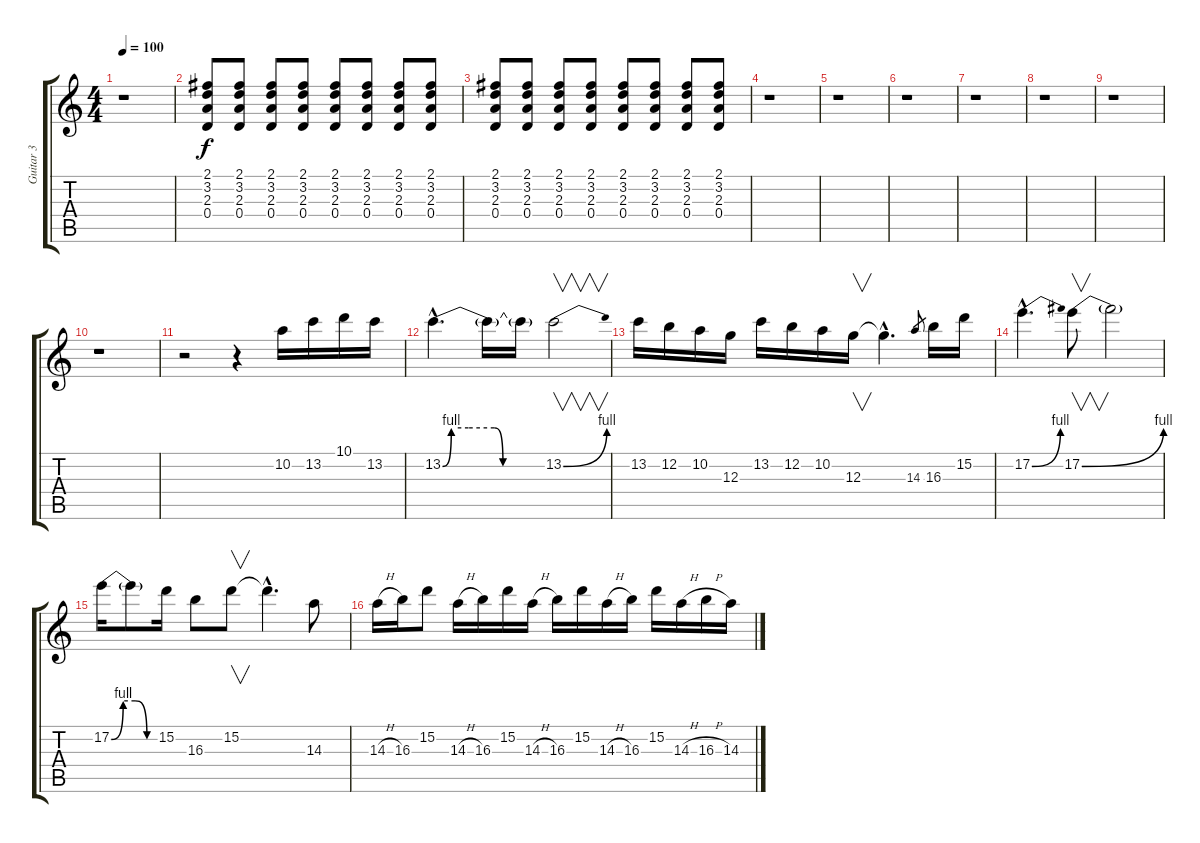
\track ("Guitar 3" "Guitar 3") {instrument distortionguitar}
\staff {score tabs}
\tuning (E4 B3 G3 D3 A2 E2) {hide}
\ts (4 4)
\tempo 100
\clef g2
\ks c
r.1{dy f} |
(2.1 3.2 2.3 0.4).8 (2.1 3.2 2.3 0.4).8 (2.1 3.2 2.3 0.4).8 (2.1 3.2 2.3 0.4).8 (2.1 3.2 2.3 0.4).8 (2.1 3.2 2.3 0.4).8 (2.1 3.2 2.3 0.4).8 (2.1 3.2 2.3 0.4).8 |
(2.1 3.2 2.3 0.4).8 (2.1 3.2 2.3 0.4).8 (2.1 3.2 2.3 0.4).8 (2.1 3.2 2.3 0.4).8 (2.1 3.2 2.3 0.4).8 (2.1 3.2 2.3 0.4).8 (2.1 3.2 2.3 0.4).8 (2.1 3.2 2.3 0.4).8 |
r.1 |
r.1 |
r.1 |
r.1 |
r.1 |
r.1 |
r.1 |
r.2 r.4 10.2.16 13.2.16 10.1.16 13.2.16 |
13.2{be (custom 0 0 5 4 15 4 30 4 35 0 45 0 60 0) hac}.4{d} 13.2{t}.16 13.2{t}.16 13.2{be (bend 0 0 60 4)}.2{v} |
13.2.16 12.2.16 10.2.16 12.3.16 13.2.16 12.2.16 10.2.16 12.3.16{v} 12.3{hac t}.4{d} 14.3.8{gr} 16.3.16 15.2.16 |
17.2{be (bend 0 0 60 4) hac}.4{d} 17.2{be (bend 0 0 60 4)}.8{v} 17.2{t}.2 |
17.2{be (custom 0 0 15 4 30 4 45 0 60 0)}.16 17.2{t}.8 15.2.16 16.3.8 15.2.8{v} 15.2{hac t}.4{d} 14.3.8 |
14.3{h}.16 16.3.16 15.2.8 14.3{h}.16 16.3.16 15.2.16 14.3{h}.16 16.3.16 15.2.16 14.3{h}.16 16.3.16 15.2.16 14.3{h}.16 16.3{h}.16 14.3.16
